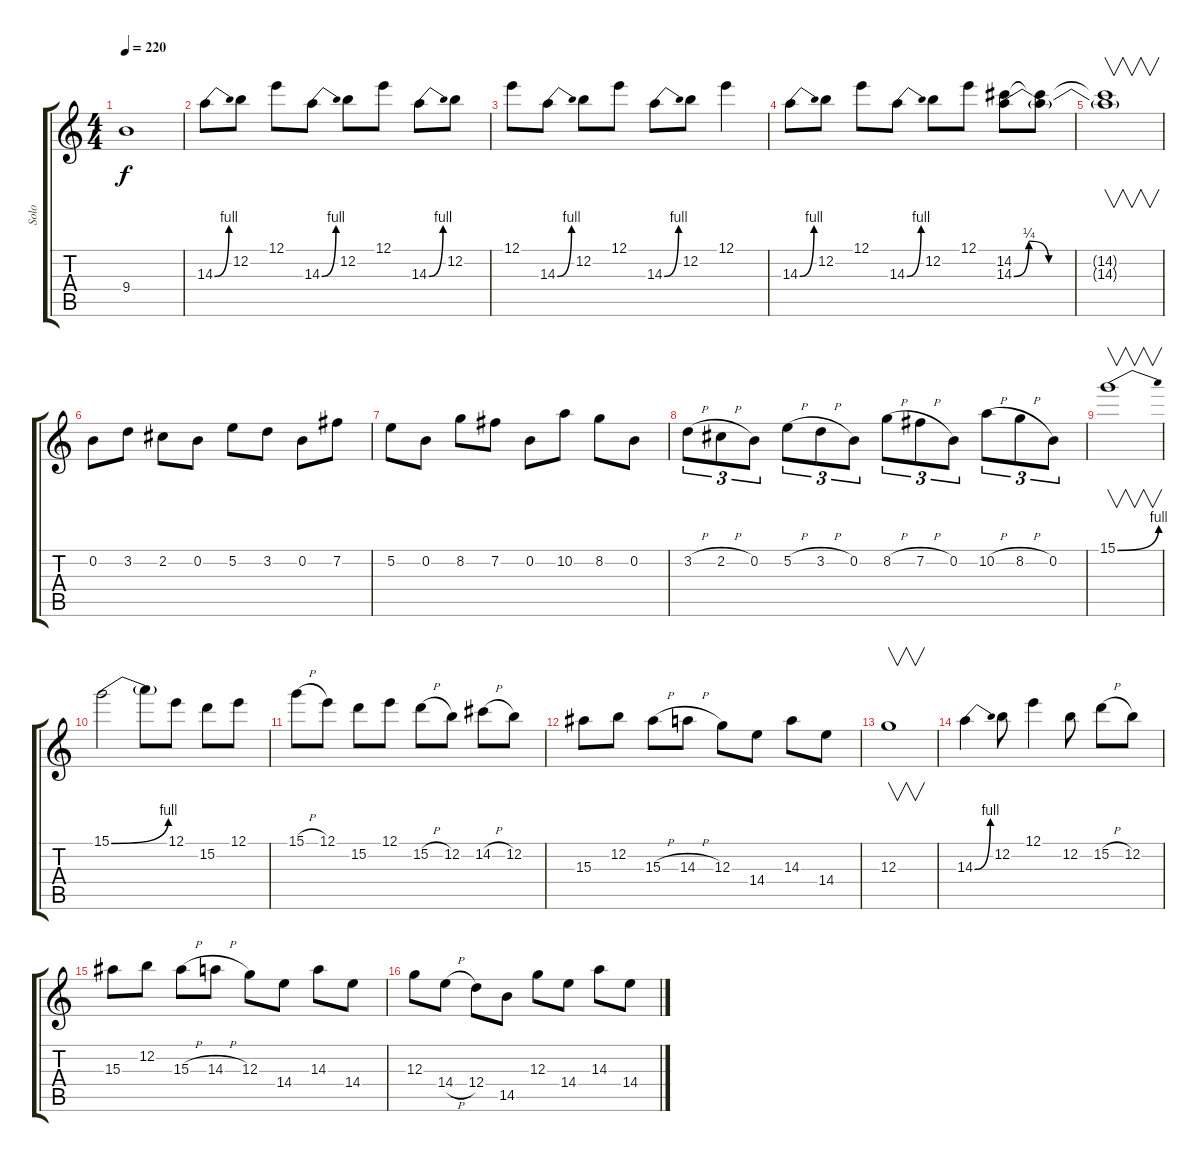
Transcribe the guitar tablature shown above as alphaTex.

\track ("Solo" "Solo") {instrument overdrivenguitar}
\staff {score tabs}
\tuning (E4 B3 G3 D3 A2 E2) {hide}
\ts (4 4)
\tempo 220
\clef g2
\ks c
9.4{t}.1{dy f} |
14.3{be (bend 0 0 60 4)}.8 12.2.8 12.1.8 14.3{be (bend 0 0 60 4)}.8 12.2.8 12.1.8 14.3{be (bend 0 0 60 4)}.8 12.2.8 |
12.1.8 14.3{be (bend 0 0 60 4)}.8 12.2.8 12.1.8 14.3{be (bend 0 0 60 4)}.8 12.2.8 12.1.4 |
14.3{be (bend 0 0 60 4)}.8 12.2.8 12.1.8 14.3{be (bend 0 0 60 4)}.8 12.2.8 12.1.8 (14.2 14.3{be (custom 0 0 6 1 14 0 30 0 56 0 60 0)}).8 (14.2{t} 14.3{t}).8 |
(14.2{t} 14.3{t}).1{v} |
0.2.8 3.2.8 2.2.8 0.2.8 5.2.8 3.2.8 0.2.8 7.2.8 |
5.2.8 0.2.8 8.2.8 7.2.8 0.2.8 10.2.8 8.2.8 0.2.8 |
3.2{h}.8{tu (3 2)} 2.2{h}.8{tu (3 2)} 0.2.8{tu (3 2)} 5.2{h}.8{tu (3 2)} 3.2{h}.8{tu (3 2)} 0.2.8{tu (3 2)} 8.2{h}.8{tu (3 2)} 7.2{h}.8{tu (3 2)} 0.2.8{tu (3 2)} 10.2{h}.8{tu (3 2)} 8.2{h}.8{tu (3 2)} 0.2.8{tu (3 2)} |
15.1{be (bend 0 0 60 4)}.1{v} |
15.1{be (bend 0 0 60 4)}.2 15.1{t}.8 12.1.8 15.2.8 12.1.8 |
15.1{h}.8 12.1.8 15.2.8 12.1.8 15.2{h}.8 12.2.8 14.2{h}.8 12.2.8 |
15.3.8 12.2.8 15.3{h}.8 14.3{h}.8 12.3.8 14.4.8 14.3.8 14.4.8 |
12.3.1{v} |
14.3{be (bend 0 0 60 4)}.4 12.2.8 12.1.4 12.2.8 15.2{h}.8 12.2.8 |
15.3.8 12.2.8 15.3{h}.8 14.3{h}.8 12.3.8 14.4.8 14.3.8 14.4.8 |
12.3.8 14.4{h}.8 12.4.8 14.5.8 12.3.8 14.4.8 14.3.8 14.4.8
